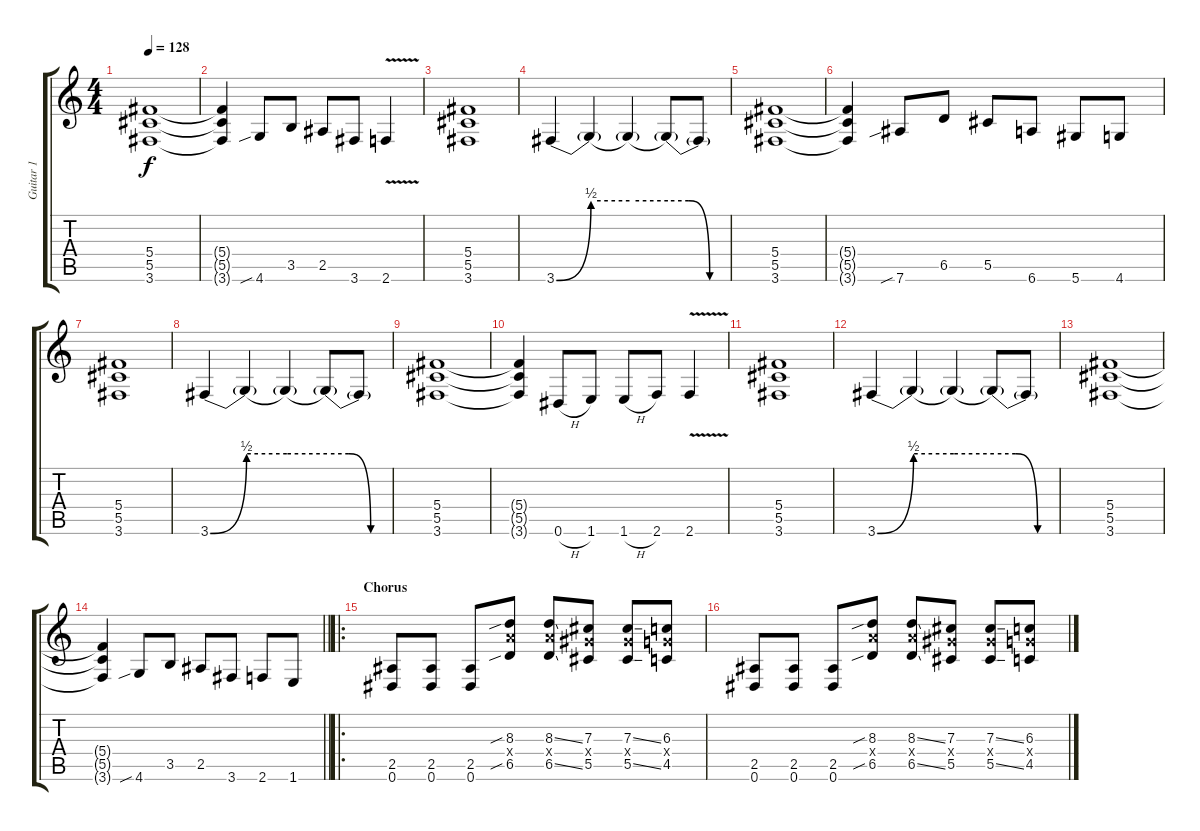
\track ("Guitar 1" "Guitar 1") {instrument distortionguitar}
\staff {score tabs}
\tuning (Eb4 Bb3 Gb3 Db3 Ab2 Eb2) {hide}
\ts (4 4)
\tempo 128
\clef g2
\ks c
(5.4 5.5 3.6).1{dy f} |
(5.4{t} 5.5{t} 3.6{t}).4 4.6{sib}.8 3.5.8 2.5.8 3.6.8 2.6{v}.4 |
(5.4 5.5 3.6).1 |
3.6{be (bend 0 0 60 2)}.4 3.6{be (hold 0 2 60 2) t}.4 3.6{be (hold 0 2 60 2) t}.4 3.6{be (custom 0 2 20 2 40 0 60 0) t}.8 3.6{t}.8 |
(5.4 5.5 3.6).1 |
(5.4{t} 5.5{t} 3.6{t}).4 7.6{sib}.8 6.5.8 5.5.8 6.6.8 5.6.8 4.6.8 |
(5.4 5.5 3.6).1 |
3.6{be (bend 0 0 60 2)}.4 3.6{be (hold 0 2 60 2) t}.4 3.6{be (hold 0 2 60 2) t}.4 3.6{be (custom 0 2 20 2 40 0 60 0) t}.8 3.6{t}.8 |
(5.4 5.5 3.6).1 |
(5.4{t} 5.5{t} 3.6{t}).4 0.6{h}.8 1.6.8 1.6{h}.8 2.6.8 2.6{v}.4 |
(5.4 5.5 3.6).1 |
3.6{be (bend 0 0 60 2)}.4 3.6{be (hold 0 2 60 2) t}.4 3.6{be (hold 0 2 60 2) t}.4 3.6{be (custom 0 2 20 2 40 0 60 0) t}.8 3.6{t}.8 |
(5.4 5.5 3.6).1 |
\barLineRight lightlight
(5.4{t} 5.5{t} 3.6{t}).4 4.6{sib}.8 3.5.8 2.5.8 3.6.8 2.6.8 1.6.8 |
\ro
\section ("" "Chorus")
(2.5 0.6).8 (2.5 0.6).8 (2.5 0.6).8 (8.3{sib} 8.4{x} 6.5{sib}).8 (8.3{ss} 8.4{x} 6.5{ss}).8 (7.3 7.4{x} 5.5).8 (7.3{ss} 7.4{x} 5.5{ss}).8 (6.3 6.4{x} 4.5).8 |
(2.5 0.6).8 (2.5 0.6).8 (2.5 0.6).8 (8.3{sib} 8.4{x} 6.5{sib}).8 (8.3{ss} 8.4{x} 6.5{ss}).8 (7.3 7.4{x} 5.5).8 (7.3{ss} 7.4{x} 5.5{ss}).8 (6.3 6.4{x} 4.5).8
